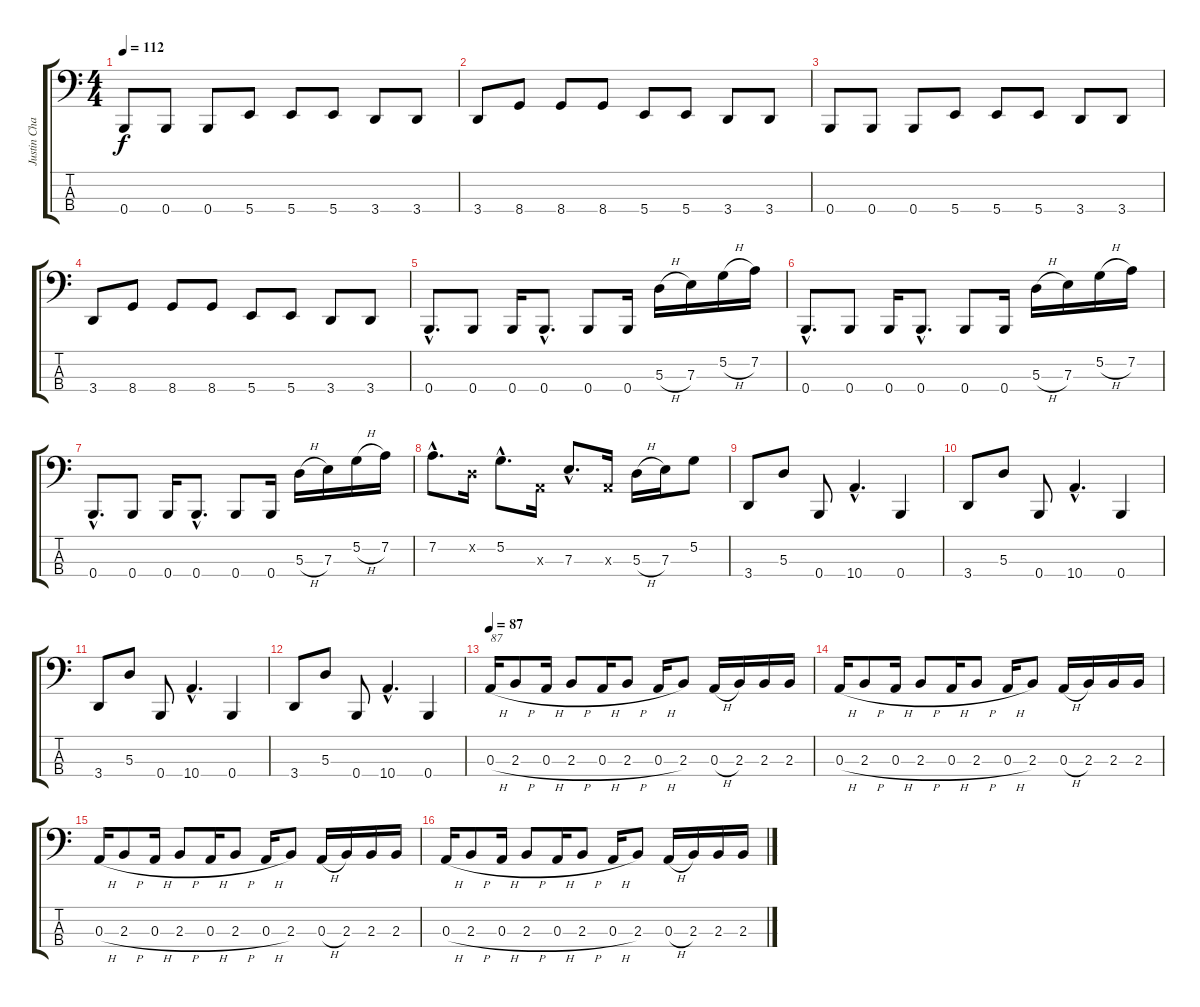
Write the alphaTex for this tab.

\track ("Justin Chancellor" "Justin Cha") {instrument electricbasspick}
\staff {score tabs}
\tuning (G2 D2 A1 B0) {hide}
\ts (4 4)
\tempo 112
\clef f4
\ks c
0.4.8{dy f} 0.4.8 0.4.8 5.4.8 5.4.8 5.4.8 3.4.8 3.4.8 |
3.4.8 8.4.8 8.4.8 8.4.8 5.4.8 5.4.8 3.4.8 3.4.8 |
0.4.8 0.4.8 0.4.8 5.4.8 5.4.8 5.4.8 3.4.8 3.4.8 |
3.4.8 8.4.8 8.4.8 8.4.8 5.4.8 5.4.8 3.4.8 3.4.8 |
0.4{hac}.8{d} 0.4.8 0.4.16 0.4{hac}.8{d} 0.4.8 0.4.16 5.3{h}.16 7.3.16 5.2{h}.16 7.2.16 |
0.4{hac}.8{d} 0.4.8 0.4.16 0.4{hac}.8{d} 0.4.8 0.4.16 5.3{h}.16 7.3.16 5.2{h}.16 7.2.16 |
0.4{hac}.8{d} 0.4.8 0.4.16 0.4{hac}.8{d} 0.4.8 0.4.16 5.3{h}.16 7.3.16 5.2{h}.16 7.2.16 |
7.2{hac}.8{d} 0.2{x}.16 5.2{hac}.8{d} 0.3{x}.16 7.3{hac}.8{d} 0.3{x}.16 5.3{h}.16 7.3.16 5.2.8 |
3.4.8 5.3.8 0.4.8 10.4{hac}.4{d} 0.4.4 |
3.4.8 5.3.8 0.4.8 10.4{hac}.4{d} 0.4.4 |
3.4.8 5.3.8 0.4.8 10.4{hac}.4{d} 0.4.4 |
3.4.8 5.3.8 0.4.8 10.4{hac}.4{d} 0.4.4 |
\tempo 87
0.3{h}.16{txt "87"} 2.3{h}.8 0.3{h}.16 2.3{h}.8 0.3{h}.16 2.3{h}.8 0.3{h}.16 2.3.8 0.3{h}.16 2.3.16 2.3.16 2.3.16 |
0.3{h}.16 2.3{h}.8 0.3{h}.16 2.3{h}.8 0.3{h}.16 2.3{h}.8 0.3{h}.16 2.3.8 0.3{h}.16 2.3.16 2.3.16 2.3.16 |
0.3{h}.16 2.3{h}.8 0.3{h}.16 2.3{h}.8 0.3{h}.16 2.3{h}.8 0.3{h}.16 2.3.8 0.3{h}.16 2.3.16 2.3.16 2.3.16 |
0.3{h}.16 2.3{h}.8 0.3{h}.16 2.3{h}.8 0.3{h}.16 2.3{h}.8 0.3{h}.16 2.3.8 0.3{h}.16 2.3.16 2.3.16 2.3.16
